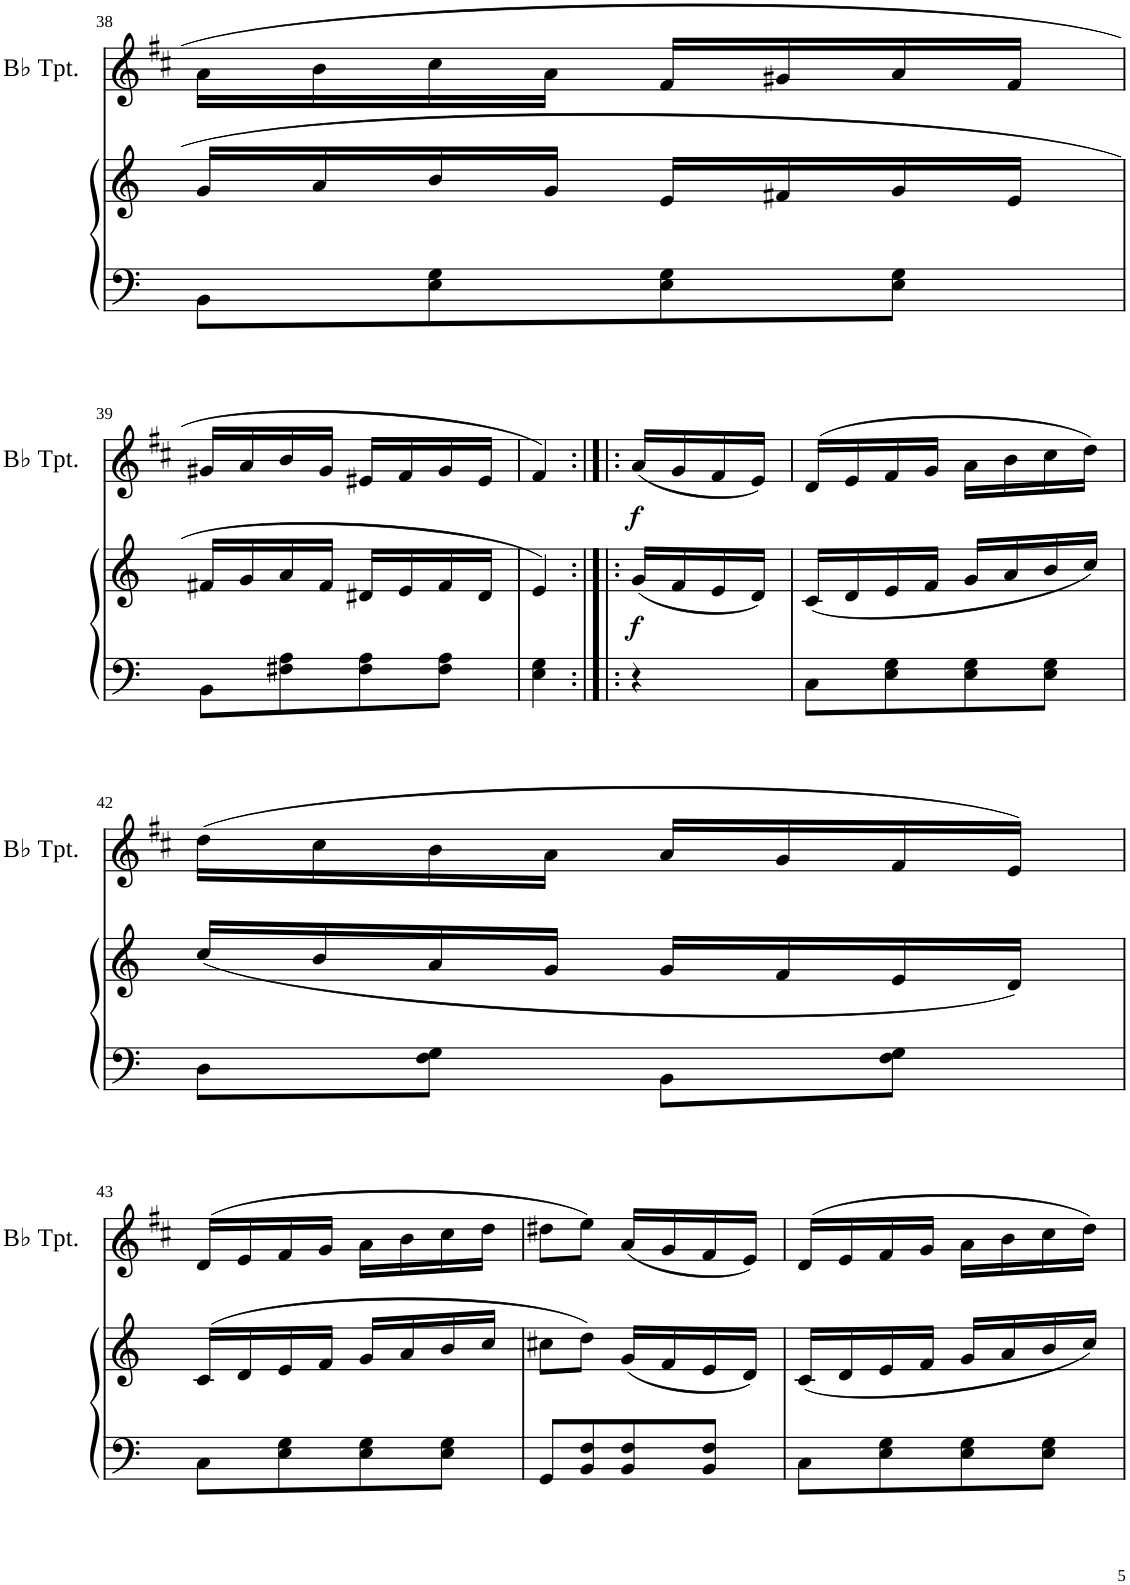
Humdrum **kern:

**kern	**kern	**dynam	**kern	**dynam
*part2	*part2	*part2	*part1	*part1
*staff3	*staff2	*staff2/3	*staff1	*staff1
*I"Piano	*	*	*I"Bb Trumpet	*
*I'Pno	*	*	*I'Bb Tpt.	*
!!LO:PB:g=z
*clefF4	*clefG2	*	*clefG2	*
*	*	*	*Trd1c2	*
*k[]	*k[]	*	*k[f#c#]	*
*M2/4	*M2/4	*	*M2/4	*
=38	=38	=38	=38	=38
8BB\L	16g/LL	.	16a\LL	.
.	16a/	.	16b\	.
8E\ 8G\	16b/	.	16cc#\	.
.	16g/JJ	.	16a\JJ	.
8E\ 8G\	16e/LL	.	16f#/LL	.
.	16f#X/	.	16g#X/	.
8E\ 8G\J	16g/	.	16a/	.
.	16e/JJ	.	16f#/JJ	.
!!LO:LB:g=z
=39	=39	=39	=39	=39
8BB\L	16f#X/LL	.	16g#X/LL	.
.	16g/	.	16a/	.
8F#X\ 8A\	16a/	.	16b/	.
.	16f#/JJ	.	16g#/JJ	.
8F#\ 8A\	16d#X/LL	.	16e#X/LL	.
.	16e/	.	16f#/	.
8F#\ 8A\J	16f#/	.	16g#/	.
.	16d#/JJ	.	16e#/JJ	.
=40	=40	=40	=40	=40
4E\ 4G\	4e/	.	4f#/	.
=40:|!|:	=40:|!|:	=40:|!|:	=40:|!|:	=40:|!|:
!	!	!LO:DY:b	!	!LO:DY:b
4r	(16g/LL	f	(16a/LL	f
.	16f/	.	16g/	.
.	16e/	.	16f#/	.
.	16d/JJ)	.	16e/JJ)	.
=41	=41	=41	=41	=41
8C\L	(16c/LL	.	(16d/LL	.
.	16d/	.	16e/	.
8E\ 8G\	16e/	.	16f#/	.
.	16f/JJ	.	16g/JJ	.
8E\ 8G\	16g/LL	.	16a\LL	.
.	16a/	.	16b\	.
8E\ 8G\J	16b/	.	16cc#\	.
.	16cc/JJ)	.	16dd\JJ)	.
!!LO:LB:g=z
=42	=42	=42	=42	=42
8D\L	(16cc/LL	.	(16dd\LL	.
.	16b/	.	16cc#\	.
8F\ 8G\J	16a/	.	16b\	.
.	16g/JJ	.	16a\JJ	.
8BB\L	16g/LL	.	16a/LL	.
.	16f/	.	16g/	.
8F\ 8G\J	16e/	.	16f#/	.
.	16d/JJ)	.	16e/JJ)	.
!!LO:LB:g=z
=43	=43	=43	=43	=43
8C\L	(16c/LL	.	(16d/LL	.
.	16d/	.	16e/	.
8E\ 8G\	16e/	.	16f#/	.
.	16f/JJ	.	16g/JJ	.
8E\ 8G\	16g/LL	.	16a\LL	.
.	16a/	.	16b\	.
8E\ 8G\J	16b/	.	16cc#\	.
.	16cc/JJ	.	16dd\JJ	.
=44	=44	=44	=44	=44
8GG/L	8cc#X\L	.	8dd#X\L	.
8BB/ 8F/	8dd\J)	.	8ee\J)	.
8BB/ 8F/	(16g/LL	.	(16a/LL	.
.	16f/	.	16g/	.
8BB/ 8F/J	16e/	.	16f#/	.
.	16d/JJ)	.	16e/JJ)	.
=45	=45	=45	=45	=45
8C\L	(16c/LL	.	(16d/LL	.
.	16d/	.	16e/	.
8E\ 8G\	16e/	.	16f#/	.
.	16f/JJ	.	16g/JJ	.
8E\ 8G\	16g/LL	.	16a\LL	.
.	16a/	.	16b\	.
8E\ 8G\J	16b/	.	16cc#\	.
.	16cc/JJ)	.	16dd\JJ)	.
=	=	=	=	=
*-	*-	*-	*-	*-
